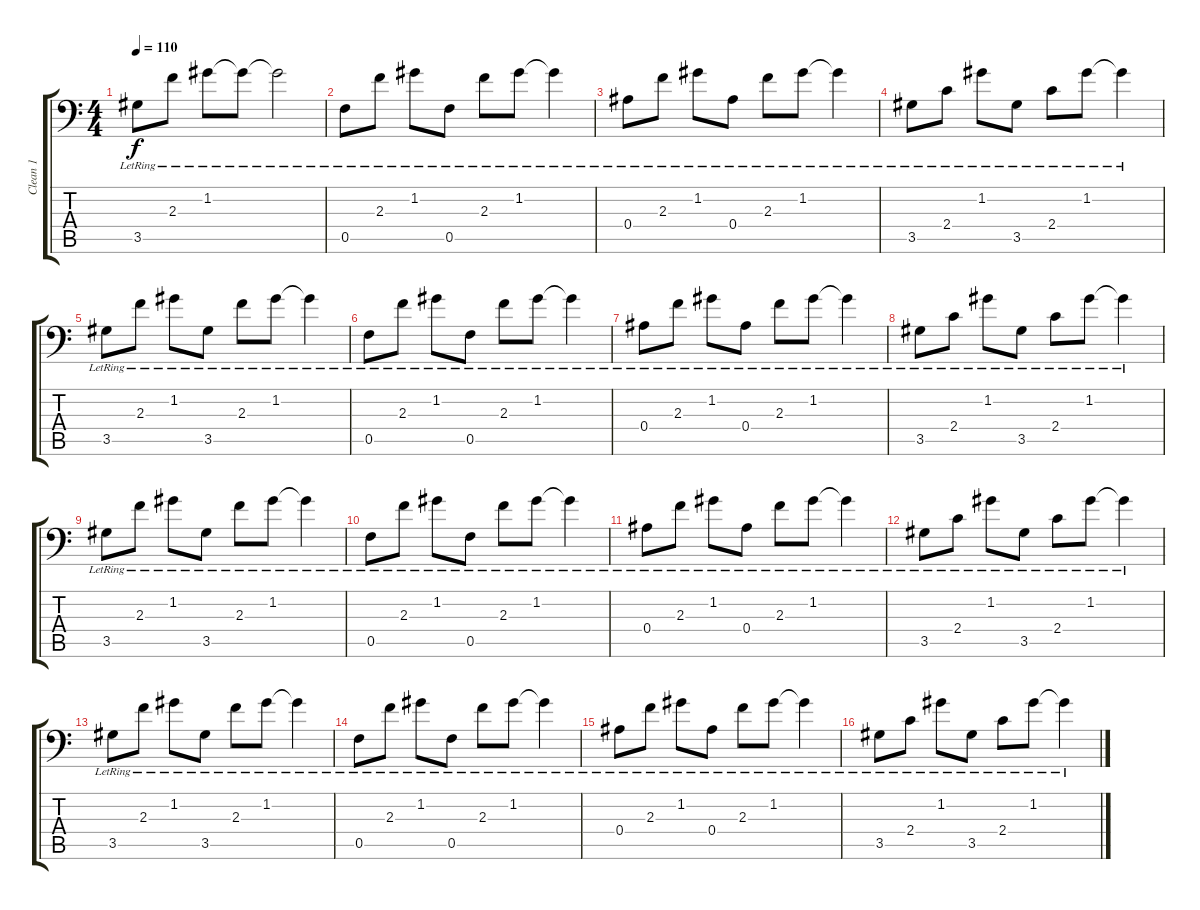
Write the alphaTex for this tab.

\track ("Clean 1" "Clean 1") {instrument electricguitarclean}
\staff {score tabs}
\tuning (C4 G3 Eb3 Bb2 F2 Bb1) {hide}
\ts (4 4)
\tempo 110
\clef f4
\ks c
3.5{lr}.8{dy f} 2.3{lr}.8 1.2{lr}.8 1.2{lr t}.8 1.2{lr t}.2 |
0.5{lr}.8 2.3{lr}.8 1.2{lr}.8 0.5{lr}.8 2.3{lr}.8 1.2{lr}.8 1.2{lr t}.4 |
0.4{lr}.8 2.3{lr}.8 1.2{lr}.8 0.4{lr}.8 2.3{lr}.8 1.2{lr}.8 1.2{lr t}.4 |
3.5{lr}.8 2.4{lr}.8 1.2{lr}.8 3.5{lr}.8 2.4{lr}.8 1.2{lr}.8 1.2{lr t}.4 |
3.5{lr}.8 2.3{lr}.8 1.2{lr}.8 3.5{lr}.8 2.3{lr}.8 1.2{lr}.8 1.2{lr t}.4 |
0.5{lr}.8 2.3{lr}.8 1.2{lr}.8 0.5{lr}.8 2.3{lr}.8 1.2{lr}.8 1.2{lr t}.4 |
0.4{lr}.8 2.3{lr}.8 1.2{lr}.8 0.4{lr}.8 2.3{lr}.8 1.2{lr}.8 1.2{lr t}.4 |
3.5{lr}.8 2.4{lr}.8 1.2{lr}.8 3.5{lr}.8 2.4{lr}.8 1.2{lr}.8 1.2{lr t}.4 |
3.5{lr}.8 2.3{lr}.8 1.2{lr}.8 3.5{lr}.8 2.3{lr}.8 1.2{lr}.8 1.2{lr t}.4 |
0.5{lr}.8 2.3{lr}.8 1.2{lr}.8 0.5{lr}.8 2.3{lr}.8 1.2{lr}.8 1.2{lr t}.4 |
0.4{lr}.8 2.3{lr}.8 1.2{lr}.8 0.4{lr}.8 2.3{lr}.8 1.2{lr}.8 1.2{lr t}.4 |
3.5{lr}.8 2.4{lr}.8 1.2{lr}.8 3.5{lr}.8 2.4{lr}.8 1.2{lr}.8 1.2{lr t}.4 |
3.5{lr}.8 2.3{lr}.8 1.2{lr}.8 3.5{lr}.8 2.3{lr}.8 1.2{lr}.8 1.2{lr t}.4 |
0.5{lr}.8 2.3{lr}.8 1.2{lr}.8 0.5{lr}.8 2.3{lr}.8 1.2{lr}.8 1.2{lr t}.4 |
0.4{lr}.8 2.3{lr}.8 1.2{lr}.8 0.4{lr}.8 2.3{lr}.8 1.2{lr}.8 1.2{lr t}.4 |
3.5{lr}.8 2.4{lr}.8 1.2{lr}.8 3.5{lr}.8 2.4{lr}.8 1.2{lr}.8 1.2{lr t}.4
